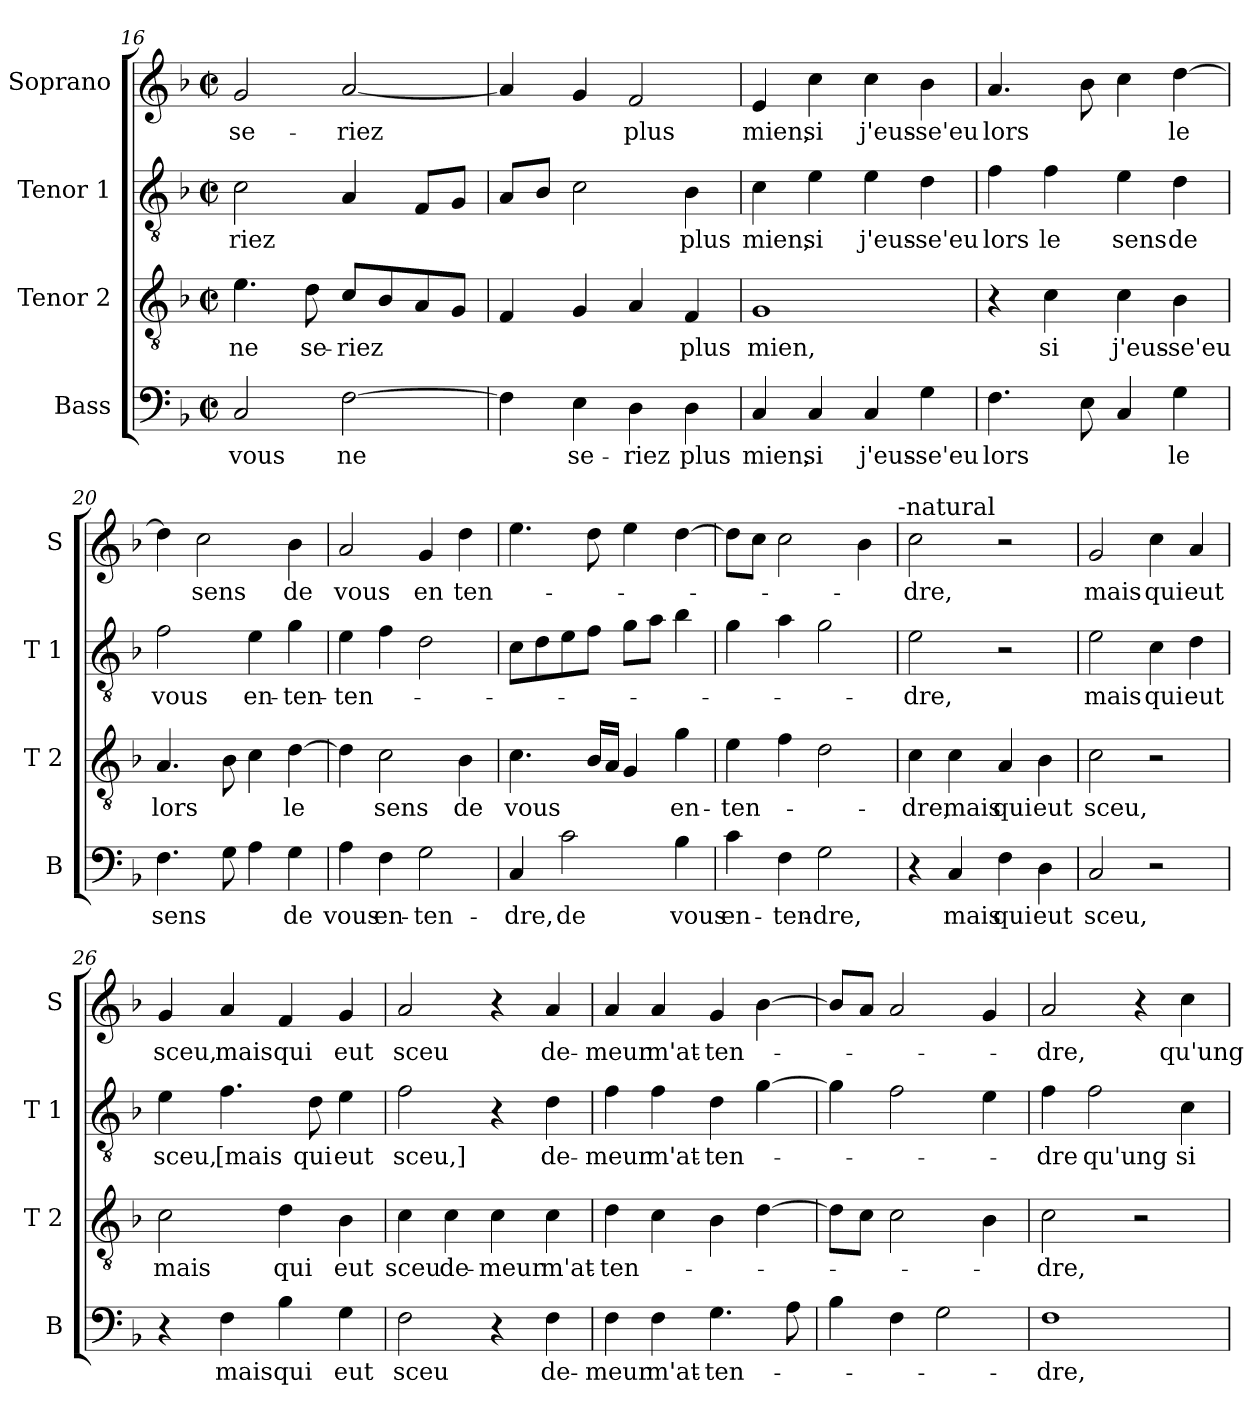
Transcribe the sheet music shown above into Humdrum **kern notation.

**kern	**text	**kern	**text	**kern	**text	**kern	**text
*part4	*part4	*part3	*part3	*part2	*part2	*part1	*part1
*staff4	*staff4	*staff3	*staff3	*staff2	*staff2	*staff1	*staff1
*I"Bass	*	*I"Tenor 2	*	*I"Tenor 1	*	*I"Soprano	*
*I'B	*	*I'T 2	*	*I'T 1	*	*I'S	*
!!LO:PB:g=z
*clefF4	*	*clefGv2	*	*clefGv2	*	*clefG2	*
*k[b-]	*	*k[b-]	*	*k[b-]	*	*k[b-]	*
*F:	*	*F:	*	*F:	*	*F:	*
*M2/2	*	*M2/2	*	*M2/2	*	*M2/2	*
*met(c|)	*	*met(c|)	*	*met(c|)	*	*met(c|)	*
=16	=16	=16	=16	=16	=16	=16	=16
2C/	vous	4.e\	ne	2c\	-riez	2g/	se-
.	.	8d\	se-	.	.	.	.
[2F\	ne	8c/L	-riez	4A/	.	[2a/	-riez
.	.	8B-/	.	.	.	.	.
.	.	8A/	.	8F/L	.	.	.
.	.	8G/J	.	8G/J	.	.	.
=17	=17	=17	=17	=17	=17	=17	=17
4F\]	.	4F/	.	8A/L	.	4a/]	.
.	.	.	.	8B-/J	.	.	.
4E\	se-	4G/	.	2c\	.	4g/	.
4D\	-riez	4A/	.	.	.	2f/	plus
4D\	plus	4F/	plus	4B-\	plus	.	.
=18	=18	=18	=18	=18	=18	=18	=18
4C/	mien,	1G	mien,	4c\	mien,	4e/	mien,
4C/	si	.	.	4e\	si	4cc\	si
4C/	j'eus-	.	.	4e\	j'eus-	4cc\	j'eus-
4G\	-se'eu	.	.	4d\	-se'eu	4b-\	-se'eu
=19	=19	=19	=19	=19	=19	=19	=19
4.F\	lors	4r	.	4f\	lors	4.a/	lors
.	.	4c\	si	4f\	le	.	.
8E\	.	.	.	.	.	8b-\	.
4C/	.	4c\	j'eus-	4e\	sens	4cc\	.
4G\	le	4B-\	-se'eu	4d\	de	[4dd\	le
=20	=20	=20	=20	=20	=20	=20	=20
4.F\	sens	4.A/	lors	2f\	vous	4dd\]	.
.	.	.	.	.	.	2cc\	sens
8G\	.	8B-\	.	.	.	.	.
4A\	.	4c\	.	4e\	en-	.	.
4G\	de	[4d\	le	4g\	-ten-	4b-\	de
!!LO:LB:g=z
=21	=21	=21	=21	=21	=21	=21	=21
4A\	vous	4d\]	.	4e\	-ten-	2a/	vous
4F\	en-	2c\	sens	4f\	.	.	.
2G\	-ten-	.	.	2d\	.	4g/	en
.	.	4B-\	de	.	.	4dd\	ten-
=22	=22	=22	=22	=22	=22	=22	=22
4C/	-dre,	4.c\	vous	8c\L	.	4.ee\	.
.	.	.	.	8d\	.	.	.
2c\	de	.	.	8e\	.	.	.
.	.	16B-/LL	.	8f\J	.	8dd\	.
.	.	16A/JJ	.	.	.	.	.
.	.	4G/	.	8g\L	.	4ee\	.
.	.	.	.	8a\J	.	.	.
4B-\	vous	4g\	en-	4b-\	.	[4dd\	.
=23	=23	=23	=23	=23	=23	=23	=23
4c\	en-	4e\	-ten-	4g\	.	8dd\L]	.
.	.	.	.	.	.	8cc\J	.
4F\	-ten-	4f\	.	4a\	.	2cc\	.
2G\	-dre,	2d\	.	2g\	.	.	.
.	.	.	.	.	.	4b-\	.
!	!	!	!	!	!	!LO:TX:a:t=-natural	!
=24	=24	=24	=24	=24	=24	=24	=24
4r	.	4c\	-dre,	2e\	-dre,	2cc\	-dre,
4C/	mais	4c\	mais	.	.	.	.
4F\	qui	4A/	qui	2r	.	2r	.
4D\	eut	4B-\	eut	.	.	.	.
=25	=25	=25	=25	=25	=25	=25	=25
2C/	sceu,	2c\	sceu,	2e\	mais	2g/	mais
2r	.	2r	.	4c\	qui	4cc\	qui
.	.	.	.	4d\	eut	4a/	eut
!!LO:LB:g=z
=26	=26	=26	=26	=26	=26	=26	=26
4r	.	2c\	mais	4e\	sceu,	4g/	sceu,
4F\	mais	.	.	4.f\	[mais	4a/	mais
4B-\	qui	4d\	qui	.	.	4f/	qui
.	.	.	.	8d\	qui	.	.
4G\	eut	4B-\	eut	4e\	eut	4g/	eut
=27	=27	=27	=27	=27	=27	=27	=27
2F\	sceu	4c\	sceu	2f\	sceu,]	2a/	sceu
.	.	4c\	de-	.	.	.	.
4r	.	4c\	-meur	4r	.	4r	.
4F\	de-	4c\	m'at-	4d\	de-	4a/	de-
=28	=28	=28	=28	=28	=28	=28	=28
4F\	-meur	4d\	-ten-	4f\	-meur	4a/	-meur
4F\	m'at-	4c\	.	4f\	m'at-	4a/	m'at-
4.G\	-ten-	4B-\	.	4d\	-ten-	4g/	-ten-
.	.	[4d\	.	[4g\	.	[4b-\	.
8A\	.	.	.	.	.	.	.
=29	=29	=29	=29	=29	=29	=29	=29
4B-\	.	8d\L]	.	4g\]	.	8b-/L]	.
.	.	8c\J	.	.	.	8a/J	.
4F\	.	2c\	.	2f\	.	2a/	.
2G\	.	.	.	.	.	.	.
.	.	4B-\	.	4e\	.	4g/	.
=30	=30	=30	=30	=30	=30	=30	=30
1F	-dre,	2c\	-dre,	4f\	-dre	2a/	-dre,
.	.	.	.	2f\	qu'ung	.	.
.	.	2r	.	.	.	4r	.
.	.	.	.	4c\	si	4cc\	qu'ung
=	=	=	=	=	=	=	=
*-	*-	*-	*-	*-	*-	*-	*-
